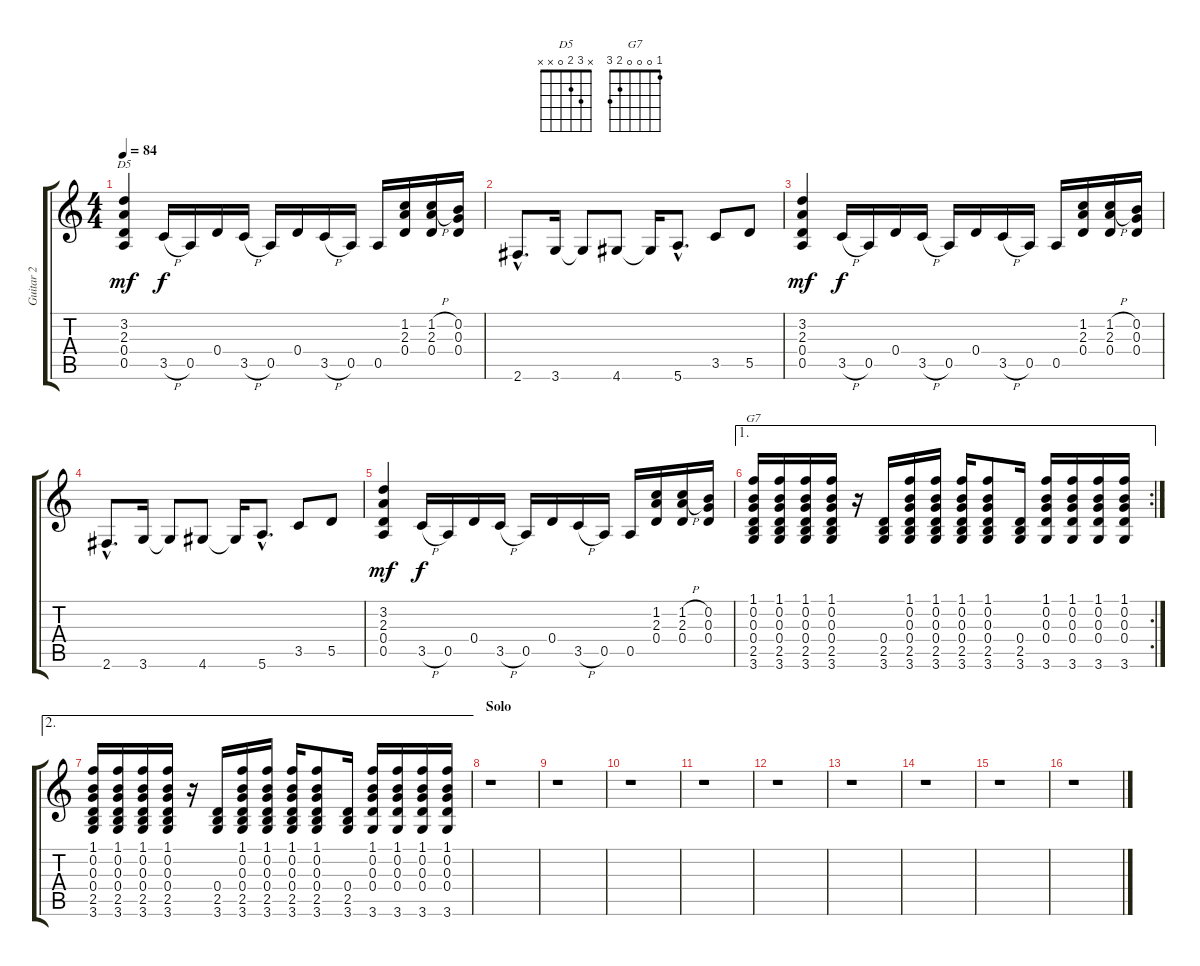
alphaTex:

\track ("Guitar 2" "Guitar 2") {instrument electricguitarclean}
\staff {score tabs}
\tuning (E4 B3 G3 D3 A2 E2) {hide}
\chord ("D5" x 3 2 0 x x)
\chord ("G7" 1 0 0 0 2 3)
\ts (4 4)
\tempo 84
\clef g2
\ks c
(3.2 2.3 0.4 0.5).4{ch "D5" dy mf} 3.5{h}.16{dy f} 0.5.16 0.4.16 3.5{h}.16 0.5.16 0.4.16 3.5{h}.16 0.5.16 0.5.16 (1.2 2.3 0.4).16 (1.2{h} 2.3{h} 0.4).16 (0.2 0.3 0.4).16 |
2.6{hac}.8{d} 3.6.16 3.6{t}.8 4.6.8 4.6{t}.16 5.6{hac}.8{d} 3.5.8 5.5.8 |
(3.2 2.3 0.4 0.5).4{dy mf} 3.5{h}.16{dy f} 0.5.16 0.4.16 3.5{h}.16 0.5.16 0.4.16 3.5{h}.16 0.5.16 0.5.16 (1.2 2.3 0.4).16 (1.2{h} 2.3{h} 0.4).16 (0.2 0.3 0.4).16 |
2.6{hac}.8{d} 3.6.16 3.6{t}.8 4.6.8 4.6{t}.16 5.6{hac}.8{d} 3.5.8 5.5.8 |
(3.2 2.3 0.4 0.5).4{dy mf} 3.5{h}.16{dy f} 0.5.16 0.4.16 3.5{h}.16 0.5.16 0.4.16 3.5{h}.16 0.5.16 0.5.16 (1.2 2.3 0.4).16 (1.2{h} 2.3{h} 0.4).16 (0.2 0.3 0.4).16 |
\ae 1
\rc 2
(1.1 0.2 0.3 0.4 2.5 3.6).16{ch "G7"} (1.1 0.2 0.3 0.4 2.5 3.6).16 (1.1 0.2 0.3 0.4 2.5 3.6).16 (1.1 0.2 0.3 0.4 2.5 3.6).16 r.16 (0.4 2.5 3.6).16 (1.1 0.2 0.3 0.4 2.5 3.6).16 (1.1 0.2 0.3 0.4 2.5 3.6).16 (1.1 0.2 0.3 0.4 2.5 3.6).16 (1.1 0.2 0.3 0.4 2.5 3.6).8 (0.4 2.5 3.6).16 (1.1 0.2 0.3 0.4 3.6).16 (1.1 0.2 0.3 0.4 3.6).16 (1.1 0.2 0.3 0.4 3.6).16 (1.1 0.2 0.3 0.4 3.6).16 |
\ae 2
(1.1 0.2 0.3 0.4 2.5 3.6).16 (1.1 0.2 0.3 0.4 2.5 3.6).16 (1.1 0.2 0.3 0.4 2.5 3.6).16 (1.1 0.2 0.3 0.4 2.5 3.6).16 r.16 (0.4 2.5 3.6).16 (1.1 0.2 0.3 0.4 2.5 3.6).16 (1.1 0.2 0.3 0.4 2.5 3.6).16 (1.1 0.2 0.3 0.4 2.5 3.6).16 (1.1 0.2 0.3 0.4 2.5 3.6).8 (0.4 2.5 3.6).16 (1.1 0.2 0.3 0.4 3.6).16 (1.1 0.2 0.3 0.4 3.6).16 (1.1 0.2 0.3 0.4 3.6).16 (1.1 0.2 0.3 0.4 3.6).16 |
\section ("" "Solo")
r.1 |
r.1 |
r.1 |
r.1 |
r.1 |
r.1 |
r.1 |
r.1 |
r.1
